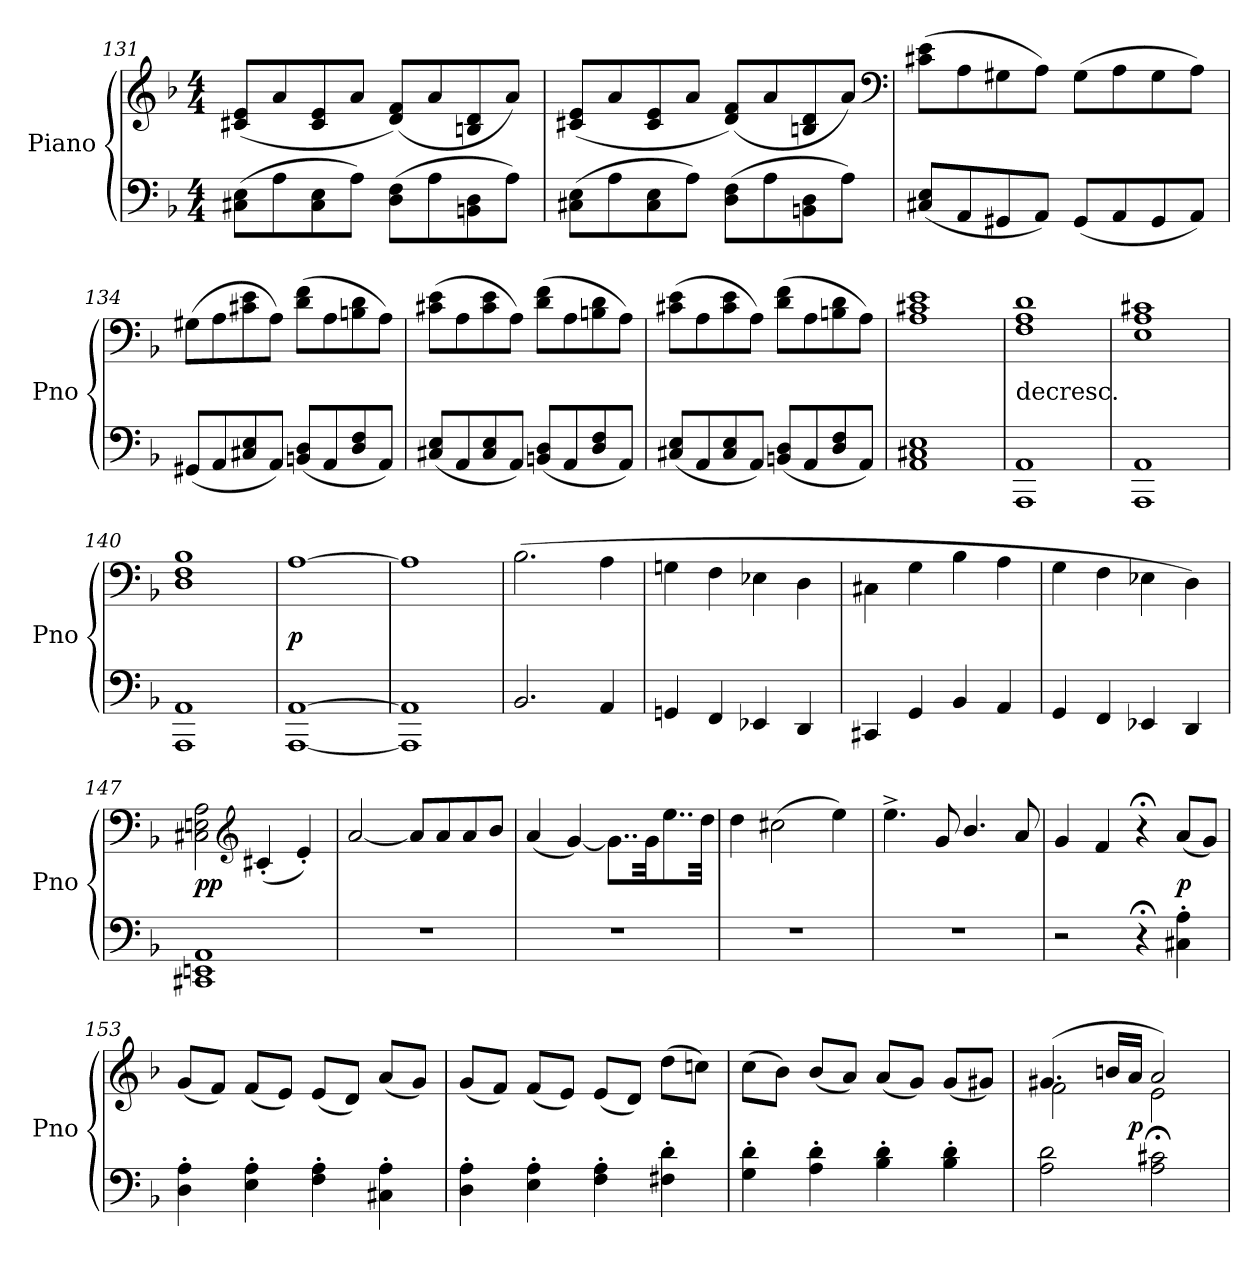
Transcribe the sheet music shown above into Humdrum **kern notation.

**kern	**kern	**dynam
*part1	*part1	*part1
*staff2	*staff1	*staff1/2
*I"Piano	*	*
*I'Pno	*	*
*clefF4	*clefG2	*
*k[b-]	*k[b-]	*
*d:	*d:	*
*M4/4	*M4/4	*
=131	=131	=131
(8C#X\ 8E\L	(8c#X/ 8e/L	.
8A\	8a/	.
8C#\ 8E\	8c#/ 8e/	.
8A\J)	8a/J	.
(8D\ 8F\L	(8d/ 8f/L)	.
8A\	8a/	.
8BBn\ 8D\	8Bn/ 8d/	.
8A\J)	8a/J)	.
=132	=132	=132
(8C#X\ 8E\L	(8c#X/ 8e/L	.
8A\	8a/	.
8C#\ 8E\	8c#/ 8e/	.
8A\J)	8a/J	.
(8D\ 8F\L	(8d/ 8f/L)	.
8A\	8a/	.
8BBn\ 8D\	8Bn/ 8d/	.
8A\J)	8a/J)	.
*	*clefF4	*
=133	=133	=133
(8C#X/ 8E/L	(8c#X\ 8e\L	.
8AA/	8A\	.
8GG#X/	8G#X\	.
8AA/J)	8A\J)	.
(8GG#/L	(8G#\L	.
8AA/	8A\	.
8GG#/	8G#\	.
8AA/J)	8A\J)	.
=134	=134	=134
(8GG#X/L	(8G#X\L	.
8AA/	8A\	.
8C#X/ 8E/	8c#X\ 8e\	.
8AA/J)	8A\J)	.
(8BBn/ 8D/L	(8d\ 8f\L	.
8AA/	8A\	.
8D/ 8F/	8Bn\ 8d\	.
8AA/J)	8A\J)	.
=135	=135	=135
(8C#X/ 8E/L	(8c#X\ 8e\L	.
8AA/	8A\	.
8C#/ 8E/	8c#\ 8e\	.
8AA/J)	8A\J)	.
(8BBn/ 8D/L	(8d\ 8f\L	.
8AA/	8A\	.
8D/ 8F/	8Bn\ 8d\	.
8AA/J)	8A\J)	.
=136	=136	=136
(8C#X/ 8E/L	(8c#X\ 8e\L	.
8AA/	8A\	.
8C#/ 8E/	8c#\ 8e\	.
8AA/J)	8A\J)	.
(8BBn/ 8D/L	(8d\ 8f\L	.
8AA/	8A\	.
8D/ 8F/	8Bn\ 8d\	.
8AA/J)	8A\J)	.
=137	=137	=137
1AA 1C#X 1E	1A 1c#X 1e	.
=138	=138	=138
!	!LO:TX:c:t=decresc.	!
1AAA 1AA	1F 1A 1d	.
=139	=139	=139
1AAA 1AA	1E 1A 1c#X	.
=140	=140	=140
1AAA 1AA	1D 1F 1B-	.
=141	=141	=141
[1AAA [1AA	[1A	p
=142	=142	=142
1AAA] 1AA]	1A]	.
=143	=143	=143
2.BB-/	(2.B-\	.
4AA/	4A\	.
=144	=144	=144
4GGn/	4Gn\	.
4FF/	4F\	.
4EE-X/	4E-X\	.
4DD/	4D\	.
=145	=145	=145
4CC#X/	4C#X\	.
4GG/	4G\	.
4BB-/	4B-\	.
4AA/	4A\	.
=146	=146	=146
4GG/	4G\	.
4FF/	4F\	.
4EE-X/	4E-X\	.
4DD/	4D\)	.
=147	=147	=147
*	*MM40	*
1CC#X 1EEn 1AA	2C#X\ 2En\ 2A\	pp
*	*clefG2	*
.	(4c#X'/	.
.	4e'/)	.
=148	=148	=148
1r	[2a/	.
.	8a/L]	.
.	8a/	.
.	8a/	.
.	8b-/J	.
=149	=149	=149
1r	(4a/	.
.	[4g/)	.
.	8..g\L]	.
.	32g\KK	.
.	8..ee\	.
.	32dd\Jkk	.
=150	=150	=150
1r	4dd\	.
.	(2cc#X\	.
.	4ee\)	.
=151	=151	=151
1r	4.ee^\	.
.	8g/	.
.	4.b-/	.
.	8a/	.
=152	=152	=152
2r	4g/	.
.	4f/	.
4r;<	4r;<	.
*	*MM168	*
4C#X'\ 4A'\	(8a/L	p
.	8g/J)	.
=153	=153	=153
4D'\ 4A'\	(8g/L	.
.	8f/J)	.
4E'\ 4A'\	(8f/L	.
.	8e/J)	.
4F'\ 4A'\	(8e/L	.
.	8d/J)	.
4C#X'\ 4A'\	(8a/L	.
.	8g/J)	.
=154	=154	=154
4D'\ 4A'\	(8g/L	.
.	8f/J)	.
4E'\ 4A'\	(8f/L	.
.	8e/J)	.
4F'\ 4A'\	(8e/L	.
.	8d/J)	.
4F#X'\ 4d'\	(8dd\L	.
.	8ccn\J)	.
=155	=155	=155
4G'\ 4d'\	(8cc\L	.
.	8b-\J)	.
4A'\ 4d'\	(8b-/L	.
.	8a/J)	.
4B-'\ 4d'\	(8a/L	.
.	8g/J)	.
4B-'\ 4d'\	(8g/L	.
.	8g#X/J)	.
=156	=156	=156
*	*MM60	*
*	*^	*
2A\ 2d\	(4.g#X/	2f\	.
.	16bn/LL	.	.
.	16a/JJ	.	p
2A;<\ 2c#X;<\	2a/)	2e\	.
*	*v	*v	*
=	=	=
*-	*-	*-
